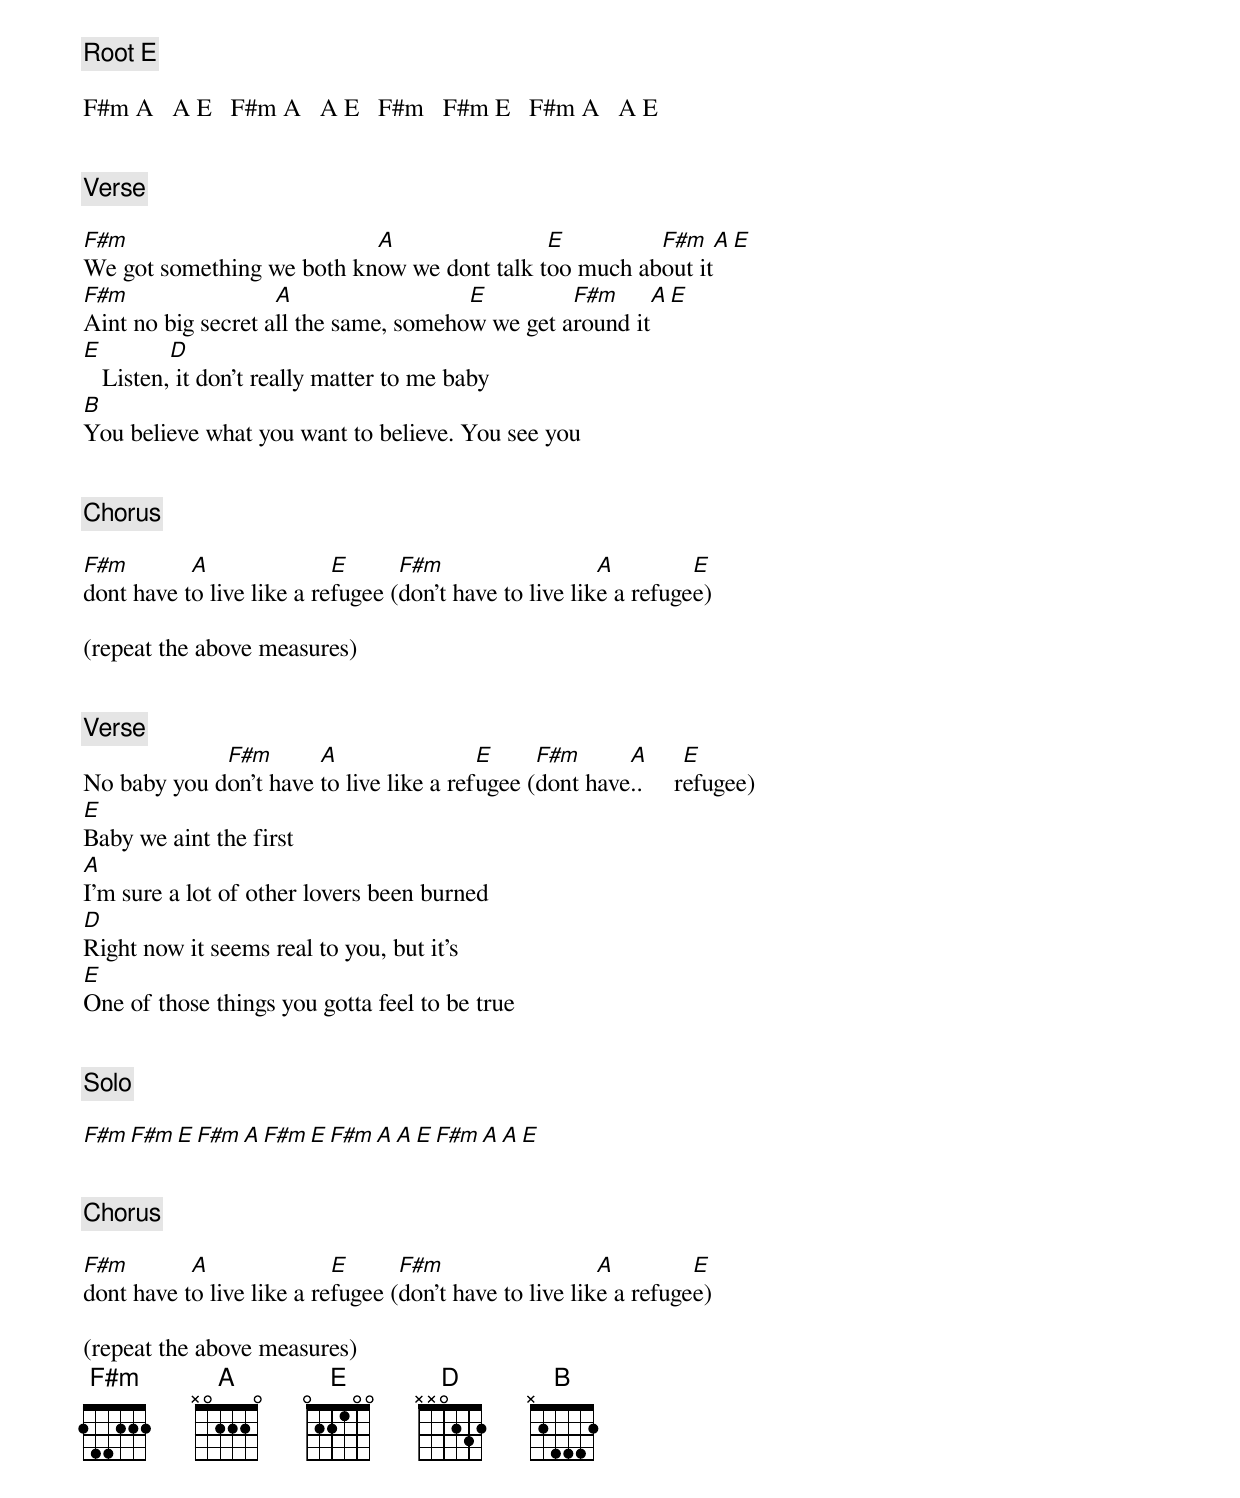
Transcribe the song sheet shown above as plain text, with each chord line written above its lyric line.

[Root] E

F#m A   A E   F#m A   A E   F#m   F#m E   F#m A   A E


[Verse]

F#m                        A                E         F#m      A E
We got something we both know we dont talk too much about it
F#m                 A                  E         F#m        A E
Aint no big secret all the same, somehow we get around it
E         D
   Listen, it don't really matter to me baby
B
You believe what you want to believe. You see you


[Chorus]

F#m        A               E      F#m                   A         E
dont have to live like a refugee (don't have to live like a refugee)

(repeat the above measures)


[Verse]
             F#m       A                 E     F#m      A       E
No baby you don't have to live like a refugee (dont have..     refugee)
E
Baby we aint the first
A
I'm sure a lot of other lovers been burned
D
Right now it seems real to you, but it's
E
One of those things you gotta feel to be true


[Solo]

F#m   F#m E   F#m A  F#m E   F#m A   A E  F#m A   A E


[Chorus]

F#m        A               E      F#m                   A         E
dont have to live like a refugee (don't have to live like a refugee)

(repeat the above measures)
